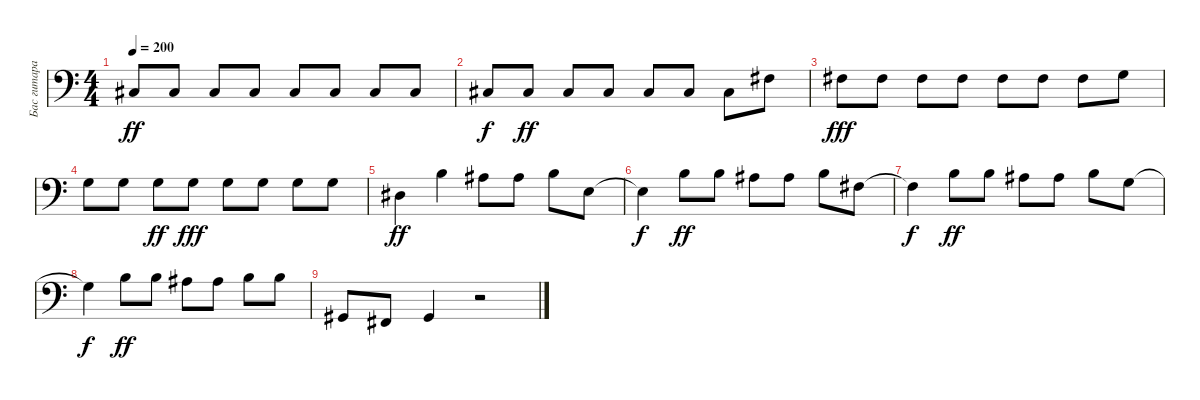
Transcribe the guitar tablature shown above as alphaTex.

\track ("Бас гитара" "Бас гитара") {instrument slapbass1}
\staff {score}
\tuning (G2 D2 A1 E1) {hide}
\ts (4 4)
\tempo 200
\clef f4
\ks c
4.3.8{dy ff} 4.3.8 4.3.8 4.3.8 4.3.8 4.3.8 4.3.8 4.3.8 |
4.3.8{dy f} 4.3.8{dy ff} 4.3.8 4.3.8 4.3.8 4.3.8 4.3.8 4.2.8 |
4.2.8{dy fff} 4.2.8 4.2.8 4.2.8 4.2.8 4.2.8 4.2.8 0.1.8 |
0.1.8 0.1.8 0.1.8{dy ff} 0.1.8{dy fff} 0.1.8 0.1.8 0.1.8 0.1.8 |
1.2.4{dy ff instrument electricbassfinger} 4.1.4 3.1.8 3.1.8 4.1.8 2.2.8 |
2.2{t}.4{dy f} 4.1.8{dy ff} 4.1.8 3.1.8 3.1.8 4.1.8 4.2.8 |
4.2{t}.4{dy f} 4.1.8{dy ff} 4.1.8 3.1.8 3.1.8 4.1.8 0.1.8 |
0.1{t}.4{dy f} 4.1.8{dy ff} 4.1.8 3.1.8 3.1.8 4.1.8 4.1.8 |
4.4.8 2.4.8 4.4.4 r.2
